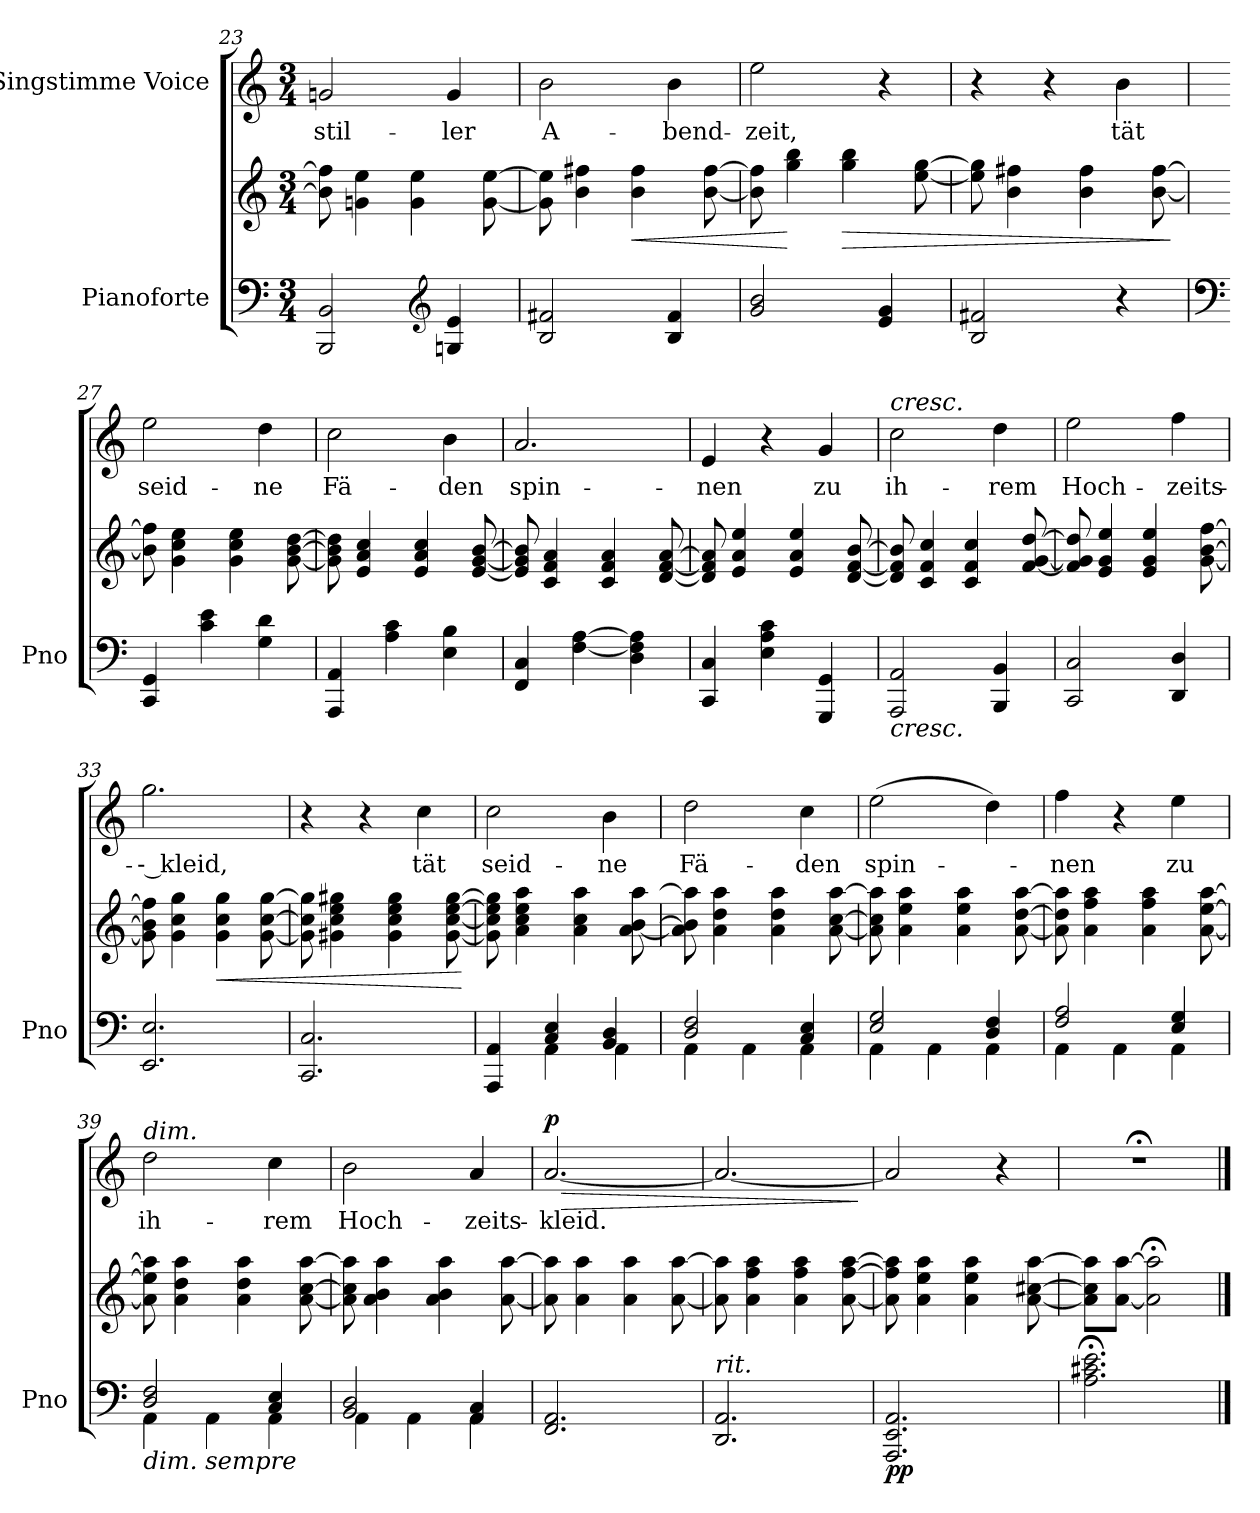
**kern	**kern	**dynam	**kern	**text	**dynam
*part2	*part2	*part2	*part1	*part1	*part1
*staff3	*staff2	*staff2/3	*staff1	*staff1	*staff1
*I"Pianoforte	*	*	*I"Singstimme Voice	*	*
*I'Pno	*	*	*	*	*
*clefF4	*clefG2	*	*clefG2	*	*
*k[]	*k[]	*	*k[]	*	*
*M3/4	*M3/4	*	*M3/4	*	*
=23	=23	=23	=23	=23	=23
2BBB/ 2BB/	8b\] 8ff#\]	.	2gn/	stil-	.
.	4gn\ 4ee\	.	.	.	.
.	4g\ 4ee\	.	.	.	.
*clefG2	*	*	*	*	*
4Gn/ 4e/	.	.	4g/	-ler	.
.	[8g\ [8ee\	.	.	.	.
=24	=24	=24	=24	=24	=24
2B/ 2f#X/	8g\] 8ee\]	.	2b\	A-	.
.	4b\ 4ff#X\	.	.	.	.
!	!	!LO:HP:b	!	!	!
.	4b\ 4ff#\	<	.	.	.
4B/ 4f#/	.	.	4b\	-bend-	.
.	[8b\ [8ff#\	.	.	.	.
=25	=25	=25	=25	=25	=25
2g/ 2b/	8b\] 8ff#\]	.	2ee\	-zeit,	.
.	4gg\ 4bb\	[	.	.	.
!	!	!LO:HP:b	!	!	!
.	4gg\ 4bb\	>	.	.	.
4e/ 4g/	.	.	4r	.	.
.	[8ee\ [8gg\	.	.	.	.
=26	=26	=26	=26	=26	=26
2B/ 2f#X/	8ee\] 8gg\]	.	4r	.	.
.	4b\ 4ff#X\	.	.	.	.
.	.	.	4r	.	.
.	4b\ 4ff#\	.	.	.	.
4r	.	.	4b\	tät	.
.	[8b\ [8ff#\	.	.	.	.
.	.	]	.	.	.
=27	=27	=27	=27	=27	=27
*clefF4	*	*	*	*	*
4CC/ 4GG/	8b\] 8ff#\]	.	2ee\	seid-	.
.	4g\ 4cc\ 4ee\	.	.	.	.
4c\ 4e\	.	.	.	.	.
.	4g\ 4cc\ 4ee\	.	.	.	.
4G\ 4d\	.	.	4dd\	-ne	.
.	[8g\ [8b\ [8dd\	.	.	.	.
=28	=28	=28	=28	=28	=28
4AAA/ 4AA/	8g\] 8b\] 8dd\]	.	2cc\	Fä-	.
.	4e/ 4a/ 4cc/	.	.	.	.
4A\ 4c\	.	.	.	.	.
.	4e/ 4a/ 4cc/	.	.	.	.
4E\ 4B\	.	.	4b\	-den	.
.	[8e/ [8g/ [8b/	.	.	.	.
=29	=29	=29	=29	=29	=29
4FF/ 4C/	8e/] 8g/] 8b/]	.	2.a/	spin-	.
.	4c/ 4f/ 4a/	.	.	.	.
[4F\ [4A\	.	.	.	.	.
.	4c/ 4f/ 4a/	.	.	.	.
4D\ 4F\] 4A\]	.	.	.	.	.
.	[8d/ [8f/ [8a/	.	.	.	.
=30	=30	=30	=30	=30	=30
4CC/ 4C/	8d/] 8f/] 8a/]	.	4e/	-nen	.
.	4e/ 4a/ 4ee/	.	.	.	.
4E\ 4A\ 4c\	.	.	4r	.	.
.	4e/ 4a/ 4ee/	.	.	.	.
4GGG/ 4GG/	.	.	4g/	zu	.
.	[8d/ [8f/ [8b/	.	.	.	.
=31	=31	=31	=31	=31	=31
!	!	!	!LO:TX:a:i:t=cresc.	!	!
!LO:TX:b:i:t=cresc.	!	!	!	!	!
2AAA/ 2AA/	8d/] 8f/] 8b/]	.	2cc\	ih-	.
.	4c/ 4f/ 4cc/	.	.	.	.
.	4c/ 4f/ 4cc/	.	.	.	.
4BBB/ 4BB/	.	.	4dd\	-rem	.
.	[8f/ [8g/ [8dd/	.	.	.	.
=32	=32	=32	=32	=32	=32
2CC/ 2C/	8f/] 8g/] 8dd/]	.	2ee\	Hoch-	.
.	4e/ 4g/ 4ee/	.	.	.	.
.	4e/ 4g/ 4ee/	.	.	.	.
4DD/ 4D/	.	.	4ff\	-zeits-	.
.	[8g\ [8b\ [8ff\	.	.	.	.
=33	=33	=33	=33	=33	=33
2.EE/ 2.E/	8g\] 8b\] 8ff\]	.	2.gg\	-- kleid,	.
.	4g\ 4cc\ 4gg\	.	.	.	.
!	!	!LO:HP:b	!	!	!
.	4g\ 4cc\ 4gg\	<	.	.	.
.	[8g\ [8cc\ [8gg\	.	.	.	.
=34	=34	=34	=34	=34	=34
2.CC/ 2.C/	8g\] 8cc\] 8gg\]	.	4r	.	.
.	4g#X\ 4cc\ 4ee\ 4gg#X\	.	.	.	.
.	.	.	4r	.	.
.	4g#\ 4cc\ 4ee\ 4gg#\	.	.	.	.
!	!	!	!	!	!LO:DY:a
!	!	!	!	!	!LO:DY:n=1:a
.	.	.	4cc\	tät	f other-dynamics
.	[8g#\ [8cc\ [8ee\ [8gg#\	.	.	.	.
.	.	[	.	.	.
=35	=35	=35	=35	=35	=35
*^	*	*	*	*	*
!	!	!	!LO:DY:b=2	!	!	!
!	!	!	!LO:DY:n=1:b=2	!	!	!
4AAA/ 4AA/	4ryy	8g#\] 8cc\] 8ee\] 8gg#\]	mf other-dynamics	2cc\	seid-	.
.	.	4a\ 4cc\ 4ee\ 4aa\	.	.	.	.
4C/ 4E/	4AA\	.	.	.	.	.
.	.	4a\ 4cc\ 4aa\	.	.	.	.
4BB/ 4D/	4AA\	.	.	4b\	-ne	.
.	.	[8a\ [8b\ [8aa\	.	.	.	.
=36	=36	=36	=36	=36	=36	=36
2D/ 2F/	4AA\	8a\] 8b\] 8aa\]	.	2dd\	Fä-	.
.	.	4a\ 4dd\ 4aa\	.	.	.	.
.	4AA\	.	.	.	.	.
.	.	4a\ 4dd\ 4aa\	.	.	.	.
4C/ 4E/	4AA\	.	.	4cc\	-den	.
.	.	[8a\ [8cc\ [8aa\	.	.	.	.
=37	=37	=37	=37	=37	=37	=37
2E/ 2G/	4AA\	8a\] 8cc\] 8aa\]	.	(2ee\	spin-	.
.	.	4a\ 4ee\ 4aa\	.	.	.	.
.	4AA\	.	.	.	.	.
.	.	4a\ 4ee\ 4aa\	.	.	.	.
4D/ 4F/	4AA\	.	.	4dd\)	.	.
.	.	[8a\ [8dd\ [8aa\	.	.	.	.
=38	=38	=38	=38	=38	=38	=38
2F/ 2A/	4AA\	8a\] 8dd\] 8aa\]	.	4ff\	-nen	.
.	.	4a\ 4ff\ 4aa\	.	.	.	.
.	4AA\	.	.	4r	.	.
.	.	4a\ 4ff\ 4aa\	.	.	.	.
4E/ 4G/	4AA\	.	.	4ee\	zu	.
.	.	[8a\ [8ee\ [8aa\	.	.	.	.
=39	=39	=39	=39	=39	=39	=39
!	!	!	!	!LO:TX:a:i:t=dim.	!	!
!LO:TX:b:i:t=dim. sempre	!	!	!	!	!	!
2D/ 2F/	4AA\	8a\] 8ee\] 8aa\]	.	2dd\	ih-	.
.	.	4a\ 4dd\ 4aa\	.	.	.	.
.	4AA\	.	.	.	.	.
.	.	4a\ 4dd\ 4aa\	.	.	.	.
4C/ 4E/	4AA\	.	.	4cc\	-rem	.
.	.	[8a\ [8cc\ [8aa\	.	.	.	.
=40	=40	=40	=40	=40	=40	=40
2BB/ 2D/	4AA\	8a\] 8cc\] 8aa\]	.	2b\	Hoch-	.
.	.	4a\ 4b\ 4aa\	.	.	.	.
.	4AA\	.	.	.	.	.
.	.	4a\ 4b\ 4aa\	.	.	.	.
4AA/ 4C/	4AA\	.	.	4a/	-zeits-	.
.	.	[8a\ [8aa\	.	.	.	.
*v	*v	*	*	*	*	*
=41	=41	=41	=41	=41	=41
!	!	!	!	!	!LO:HP:b
!	!	!	!	!	!LO:DY:n=1:a
2.FF/ 2.AA/	8a\] 8aa\]	.	[2.a/	-kleid.	> p
.	4a\ 4aa\	.	.	.	.
.	4a\ 4aa\	.	.	.	.
.	[8a\ [8aa\	.	.	.	.
=42	=42	=42	=42	=42	=42
!LO:TX:i:t=rit.	!	!	!	!	!
2.DD/ 2.AA/	8a\] 8aa\]	.	2.a/_	.	.
.	4a\ 4ff\ 4aa\	.	.	.	.
.	4a\ 4ff\ 4aa\	.	.	.	.
.	[8a\ [8ff\ [8aa\	.	.	.	.
.	.	.	.	.	]
=43	=43	=43	=43	=43	=43
!	!	!LO:DY:b=2	!	!	!
2.AAA/ 2.EE/ 2.AA/	8a\] 8ff\] 8aa\]	pp	2a/]	.	.
.	4a\ 4ee\ 4aa\	.	.	.	.
.	4a\ 4ee\ 4aa\	.	.	.	.
.	.	.	4r	.	.
.	[8a\ [8cc#X\ [8aa\	.	.	.	.
=44	=44	=44	=44	=44	=44
2.A\; 2.c#X\; 2.e\;	8a]\ 8cc#]\ 8aa]\L	.	2.r;<	.	.
.	[8a\ [8aa\J	.	.	.	.
.	2a\];< 2aa\];<	.	.	.	.
==	==	==	==	==	==
*-	*-	*-	*-	*-	*-
